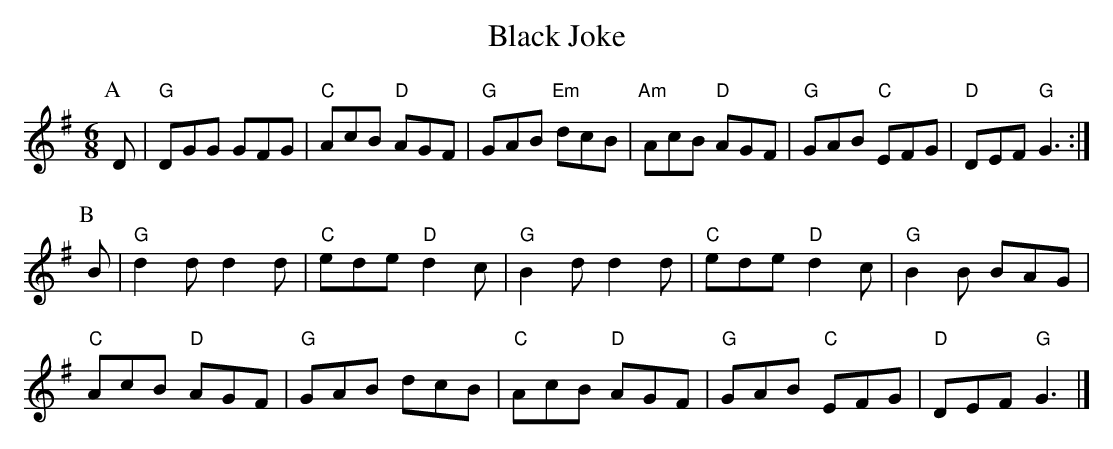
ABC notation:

X:1
T: Black Joke
M: 6/8
L: 1/8
K: G
P: A
D | "G" DGG GFG | "C" AcB "D" AGF | "G" GAB "Em" dcB |\
    "Am" AcB "D" AGF | "G" GAB "C" EFG | "D" DEF "G" G3 :|
P: B
B | "G" d2 d d2 d | "C" ede "D" d2 c | "G" B2 d d2 d |\
    "C" ede "D" d2 c | "G" B2 B BAG |
"C" AcB "D" AGF | "G" GAB dcB | "C" AcB "D" AGF |\
"G" GAB "C" EFG | "D" DEF "G" G3 |]
